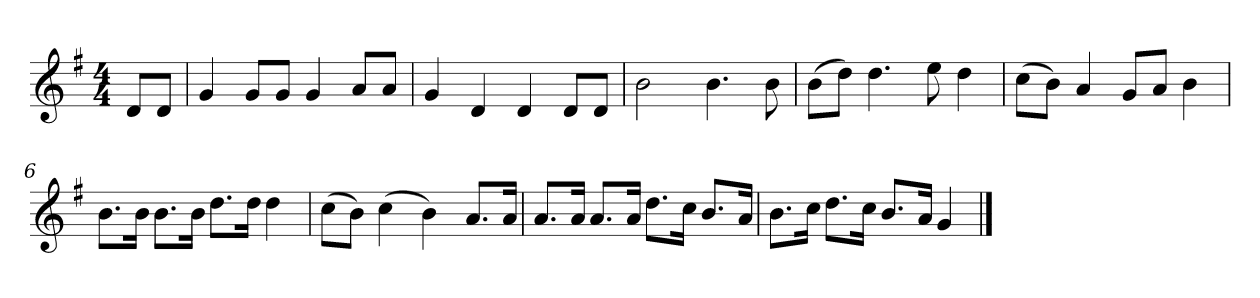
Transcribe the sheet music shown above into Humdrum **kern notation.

**kern
*part1
*staff1
*k[f#]
*M4/4
*MM120
=
8dL
8dJ
=1
4g
8gL
8gJ
4g
8aL
8aJ
=2
4g
4d
4d
8dL
8dJ
=3
2b
4.b
8b
=4
(8bL
8ddJ)
4.dd
8ee
4dd
=5
(8ccL
8bJ)
4a
8gL
8aJ
4b
=6
8.bL
16bJk
8.bL
16bJk
8.ddL
16ddJk
4dd
=7
(8ccL
8bJ)
(4cc
4b)
8.aL
16aJk
=8
8.aL
16aJk
8.aL
16aJk
8.ddL
16ccJk
8.bL
16aJk
=9
8.bL
16ccJk
8.ddL
16ccJk
8.bL
16aJk
4g
==
*-
